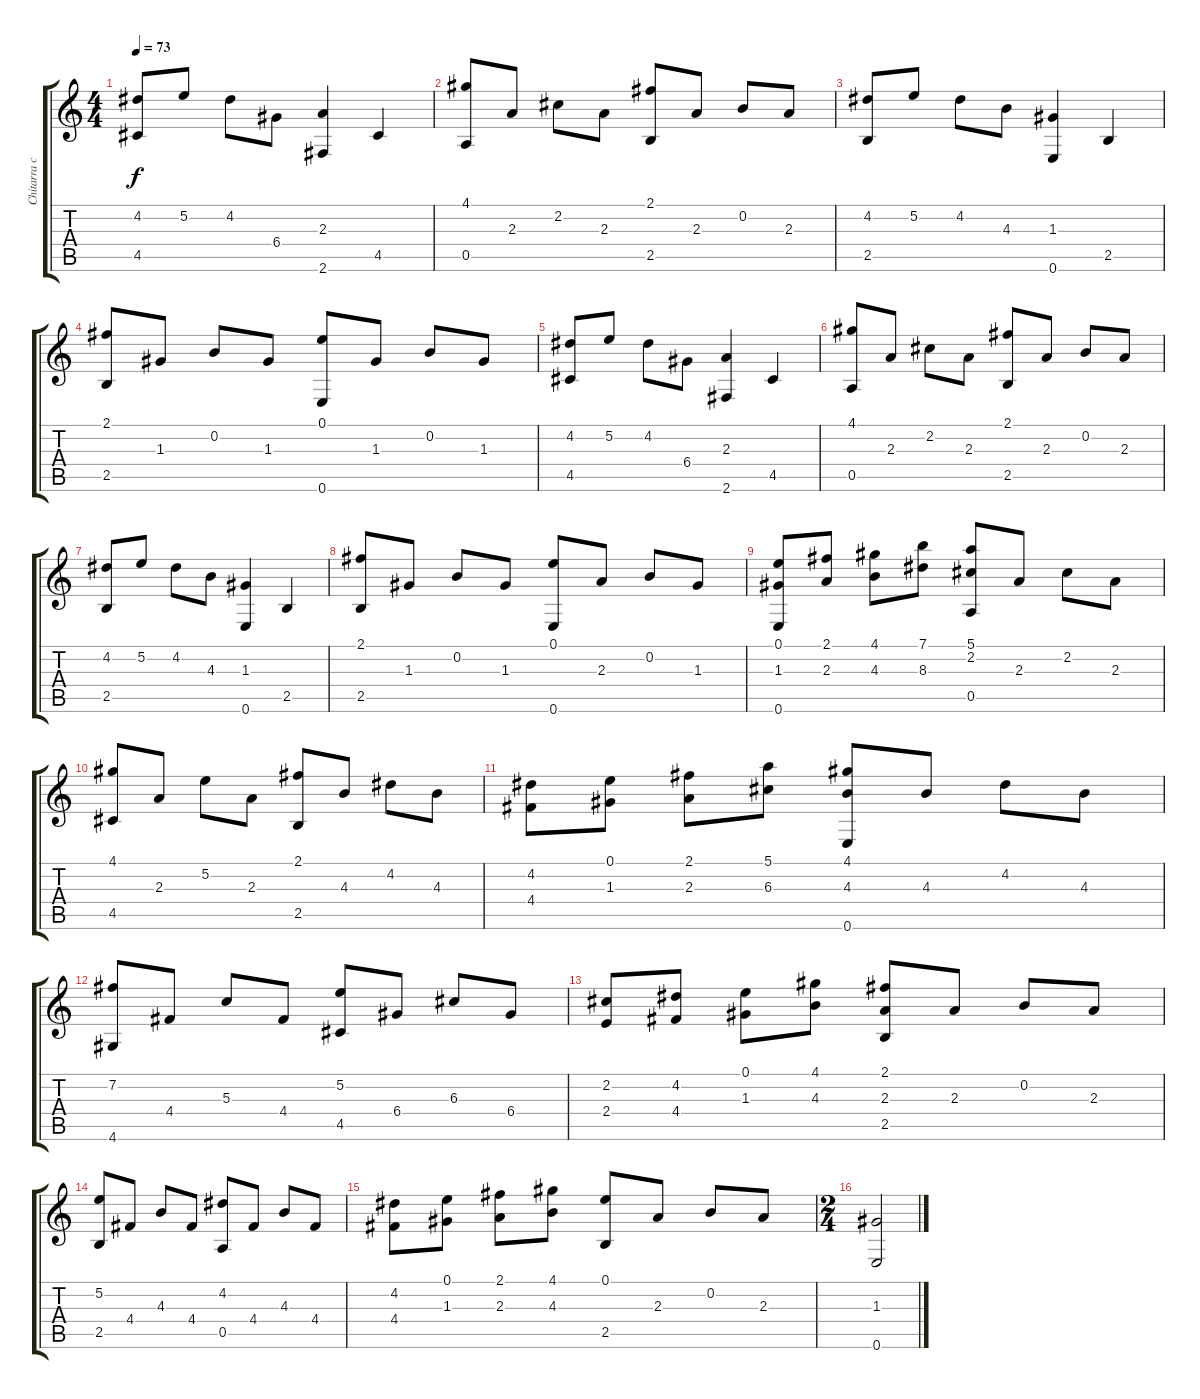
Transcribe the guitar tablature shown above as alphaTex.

\track ("Chitarra classica" "Chitarra c") {instrument acousticguitarnylon}
\staff {score tabs}
\tuning (E4 B3 G3 D3 A2 E2) {hide}
\ts (4 4)
\tempo 73
\clef g2
\ks c
(4.2 4.5).8{dy f instrument acousticguitarnylon} 5.2.8 4.2.8 6.4.8 (2.3 2.6).4 4.5.4 |
(4.1 0.5).8 2.3.8 2.2.8 2.3.8 (2.1 2.5).8 2.3.8 0.2.8 2.3.8 |
(4.2 2.5).8 5.2.8 4.2.8 4.3.8 (1.3 0.6).4 2.5.4 |
(2.1 2.5).8 1.3.8 0.2.8 1.3.8 (0.1 0.6).8 1.3.8 0.2.8 1.3.8 |
(4.2 4.5).8 5.2.8 4.2.8 6.4.8 (2.3 2.6).4 4.5.4 |
(4.1 0.5).8 2.3.8 2.2.8 2.3.8 (2.1 2.5).8 2.3.8 0.2.8 2.3.8 |
(4.2 2.5).8 5.2.8 4.2.8 4.3.8 (1.3 0.6).4 2.5.4 |
(2.1 2.5).8 1.3.8 0.2.8 1.3.8 (0.1 0.6).8 2.3.8 0.2.8 1.3.8 |
(0.1 1.3 0.6).8 (2.1 2.3).8 (4.1 4.3).8 (7.1 8.3).8 (5.1 2.2 0.5).8 2.3.8 2.2.8 2.3.8 |
(4.1 4.5).8 2.3.8 5.2.8 2.3.8 (2.1 2.5).8 4.3.8 4.2.8 4.3.8 |
(4.2 4.4).8 (0.1 1.3).8 (2.1 2.3).8 (5.1 6.3).8 (4.1 4.3 0.6).8 4.3.8 4.2.8 4.3.8 |
(7.2 4.6).8 4.4.8 5.3.8 4.4.8 (5.2 4.5).8 6.4.8 6.3.8 6.4.8 |
(2.2 2.4).8 (4.2 4.4).8 (0.1 1.3).8 (4.1 4.3).8 (2.1 2.3 2.5).8 2.3.8 0.2.8 2.3.8 |
(5.2 2.5).8 4.4.8 4.3.8 4.4.8 (4.2 0.5).8 4.4.8 4.3.8 4.4.8 |
(4.2 4.4).8 (0.1 1.3).8 (2.1 2.3).8 (4.1 4.3).8 (0.1 2.5).8 2.3.8 0.2.8 2.3.8 |
\ts (2 4)
(1.3 0.6).2
